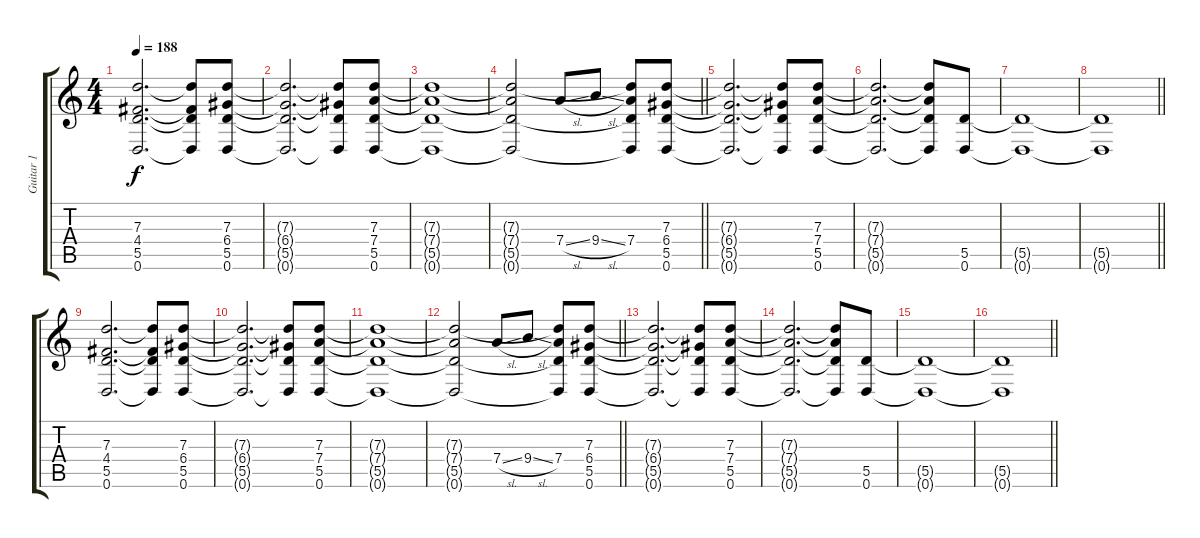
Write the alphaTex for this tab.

\track ("Guitar 1" "Guitar 1") {instrument distortionguitar}
\staff {score tabs}
\tuning (E4 B3 G3 D3 A2 D2) {hide}
\ts (4 4)
\tempo 188
\clef g2
\ks c
(7.3 4.4 5.5 0.6).2{d dy f} (7.3{t} 4.4{t} 5.5{t} 0.6{t}).8 (7.3 6.4 5.5 0.6).8 |
(7.3{t} 6.4{t} 5.5{t} 0.6{t}).2{d} (7.3{t} 6.4{t} 5.5{t} 0.6{t}).8 (7.3 7.4 5.5 0.6).8 |
(7.3{t} 7.4{t} 5.5{t} 0.6{t}).1 |
\barLineRight lightlight
(7.3{t} 7.4{t} 5.5{t} 0.6{t}).2 7.4{sl}.8 9.4{sl}.8 (7.3{t} 7.4 5.5{t} 0.6{t}).8 (7.3 6.4 5.5 0.6).8 |
(7.3{t} 6.4{t} 5.5{t} 0.6{t}).2{d} (7.3{t} 6.4{t} 5.5{t} 0.6{t}).8 (7.3 7.4 5.5 0.6).8 |
(7.3{t} 7.4{t} 5.5{t} 0.6{t}).2{d} (7.3{t} 7.4{t} 5.5{t} 0.6{t}).8 (5.5 0.6).8 |
(5.5{t} 0.6{t}).1 |
\barLineRight lightlight
(5.5{t} 0.6{t}).1 |
(7.3 4.4 5.5 0.6).2{d} (7.3{t} 4.4{t} 5.5{t} 0.6{t}).8 (7.3 6.4 5.5 0.6).8 |
(7.3{t} 6.4{t} 5.5{t} 0.6{t}).2{d} (7.3{t} 6.4{t} 5.5{t} 0.6{t}).8 (7.3 7.4 5.5 0.6).8 |
(7.3{t} 7.4{t} 5.5{t} 0.6{t}).1 |
\barLineRight lightlight
(7.3{t} 7.4{t} 5.5{t} 0.6{t}).2 7.4{sl}.8 9.4{sl}.8 (7.3{t} 7.4 5.5{t} 0.6{t}).8 (7.3 6.4 5.5 0.6).8 |
(7.3{t} 6.4{t} 5.5{t} 0.6{t}).2{d} (7.3{t} 6.4{t} 5.5{t} 0.6{t}).8 (7.3 7.4 5.5 0.6).8 |
(7.3{t} 7.4{t} 5.5{t} 0.6{t}).2{d} (7.3{t} 7.4{t} 5.5{t} 0.6{t}).8 (5.5 0.6).8 |
(5.5{t} 0.6{t}).1 |
\barLineRight lightlight
(5.5{t} 0.6{t}).1
